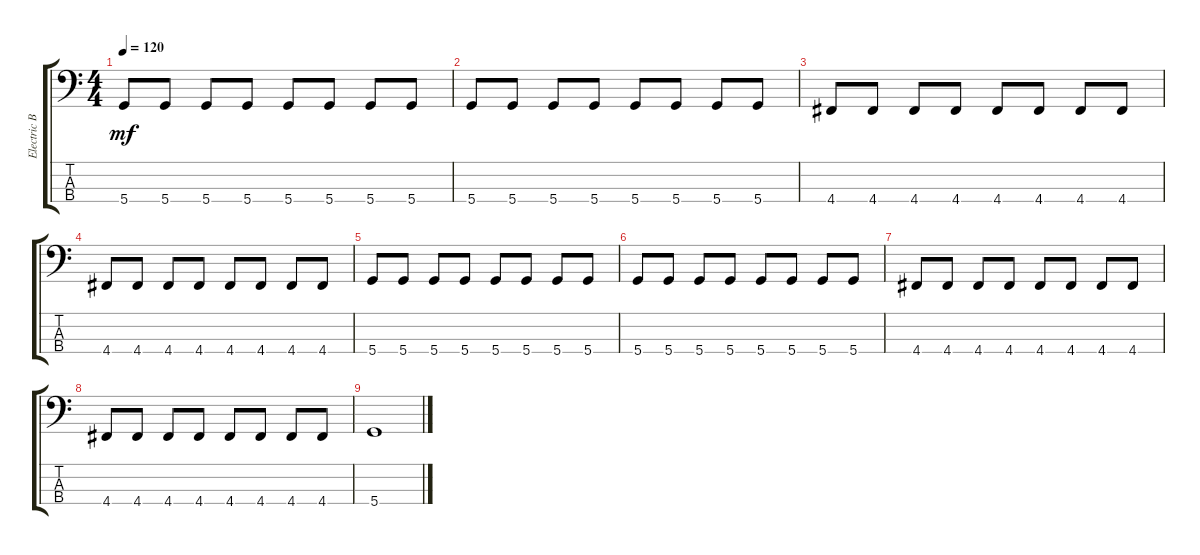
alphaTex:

\track ("Electric Bass" "Electric B") {instrument electricbassfinger}
\staff {score tabs}
\tuning (F2 C2 G1 D1) {hide}
\ts (4 4)
\tempo 120
\clef f4
\ks c
5.4.8{dy mf} 5.4.8 5.4.8 5.4.8 5.4.8 5.4.8 5.4.8 5.4.8 |
5.4.8 5.4.8 5.4.8 5.4.8 5.4.8 5.4.8 5.4.8 5.4.8 |
4.4.8 4.4.8 4.4.8 4.4.8 4.4.8 4.4.8 4.4.8 4.4.8 |
4.4.8 4.4.8 4.4.8 4.4.8 4.4.8 4.4.8 4.4.8 4.4.8 |
5.4.8 5.4.8 5.4.8 5.4.8 5.4.8 5.4.8 5.4.8 5.4.8 |
5.4.8 5.4.8 5.4.8 5.4.8 5.4.8 5.4.8 5.4.8 5.4.8 |
4.4.8 4.4.8 4.4.8 4.4.8 4.4.8 4.4.8 4.4.8 4.4.8 |
4.4.8 4.4.8 4.4.8 4.4.8 4.4.8 4.4.8 4.4.8 4.4.8 |
5.4.1
